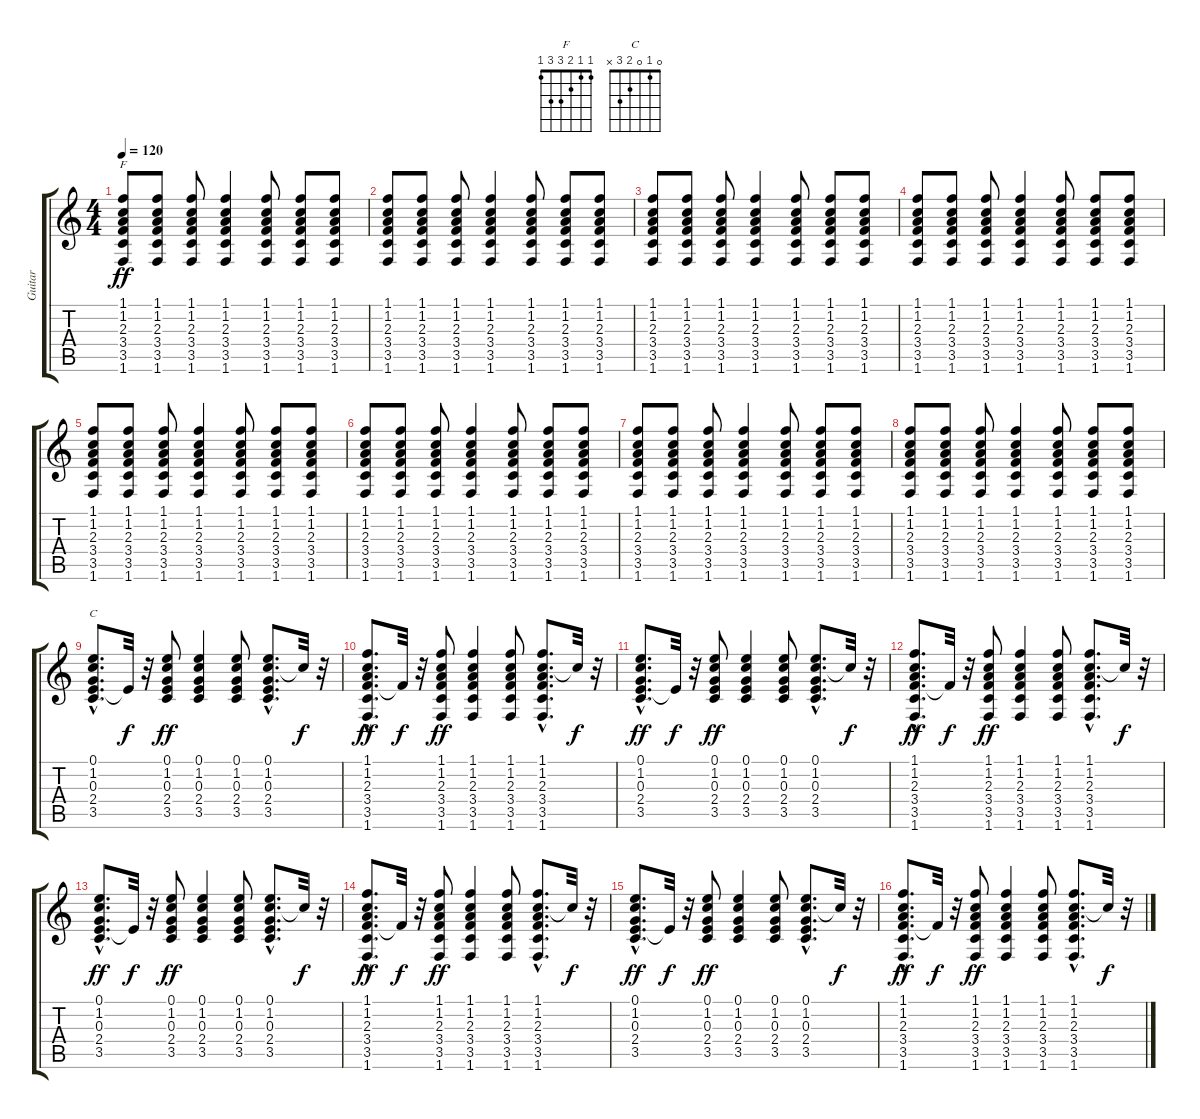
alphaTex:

\track ("Guitar" "Guitar") {instrument acousticguitarsteel}
\staff {score tabs}
\tuning (E4 B3 G3 D3 A2 E2) {hide}
\chord ("F" 1 1 2 3 3 1)
\chord ("C" 0 1 0 2 3 x)
\ts (4 4)
\tempo 120
\clef g2
\ks c
(1.1 1.2 2.3 3.4 3.5 1.6).8{ch "F" dy ff} (1.1 1.2 2.3 3.4 3.5 1.6).8 (1.1 1.2 2.3 3.4 3.5 1.6).8 (1.1 1.2 2.3 3.4 3.5 1.6).4 (1.1 1.2 2.3 3.4 3.5 1.6).8 (1.1 1.2 2.3 3.4 3.5 1.6).8 (1.1 1.2 2.3 3.4 3.5 1.6).8 |
(1.1 1.2 2.3 3.4 3.5 1.6).8 (1.1 1.2 2.3 3.4 3.5 1.6).8 (1.1 1.2 2.3 3.4 3.5 1.6).8 (1.1 1.2 2.3 3.4 3.5 1.6).4 (1.1 1.2 2.3 3.4 3.5 1.6).8 (1.1 1.2 2.3 3.4 3.5 1.6).8 (1.1 1.2 2.3 3.4 3.5 1.6).8 |
(1.1 1.2 2.3 3.4 3.5 1.6).8 (1.1 1.2 2.3 3.4 3.5 1.6).8 (1.1 1.2 2.3 3.4 3.5 1.6).8 (1.1 1.2 2.3 3.4 3.5 1.6).4 (1.1 1.2 2.3 3.4 3.5 1.6).8 (1.1 1.2 2.3 3.4 3.5 1.6).8 (1.1 1.2 2.3 3.4 3.5 1.6).8 |
(1.1 1.2 2.3 3.4 3.5 1.6).8 (1.1 1.2 2.3 3.4 3.5 1.6).8 (1.1 1.2 2.3 3.4 3.5 1.6).8 (1.1 1.2 2.3 3.4 3.5 1.6).4 (1.1 1.2 2.3 3.4 3.5 1.6).8 (1.1 1.2 2.3 3.4 3.5 1.6).8 (1.1 1.2 2.3 3.4 3.5 1.6).8 |
(1.1 1.2 2.3 3.4 3.5 1.6).8 (1.1 1.2 2.3 3.4 3.5 1.6).8 (1.1 1.2 2.3 3.4 3.5 1.6).8 (1.1 1.2 2.3 3.4 3.5 1.6).4 (1.1 1.2 2.3 3.4 3.5 1.6).8 (1.1 1.2 2.3 3.4 3.5 1.6).8 (1.1 1.2 2.3 3.4 3.5 1.6).8 |
(1.1 1.2 2.3 3.4 3.5 1.6).8 (1.1 1.2 2.3 3.4 3.5 1.6).8 (1.1 1.2 2.3 3.4 3.5 1.6).8 (1.1 1.2 2.3 3.4 3.5 1.6).4 (1.1 1.2 2.3 3.4 3.5 1.6).8 (1.1 1.2 2.3 3.4 3.5 1.6).8 (1.1 1.2 2.3 3.4 3.5 1.6).8 |
(1.1 1.2 2.3 3.4 3.5 1.6).8 (1.1 1.2 2.3 3.4 3.5 1.6).8 (1.1 1.2 2.3 3.4 3.5 1.6).8 (1.1 1.2 2.3 3.4 3.5 1.6).4 (1.1 1.2 2.3 3.4 3.5 1.6).8 (1.1 1.2 2.3 3.4 3.5 1.6).8 (1.1 1.2 2.3 3.4 3.5 1.6).8 |
(1.1 1.2 2.3 3.4 3.5 1.6).8 (1.1 1.2 2.3 3.4 3.5 1.6).8 (1.1 1.2 2.3 3.4 3.5 1.6).8 (1.1 1.2 2.3 3.4 3.5 1.6).4 (1.1 1.2 2.3 3.4 3.5 1.6).8 (1.1 1.2 2.3 3.4 3.5 1.6).8 (1.1 1.2 2.3 3.4 3.5 1.6).8 |
(0.1{hac} 1.2{hac} 0.3{hac} 2.4{hac} 3.5{hac}).8{d ch "C"} 2.4{t}.32{dy f} r.32 (0.1 1.2 0.3 2.4 3.5).8{dy ff} (0.1 1.2 0.3 2.4 3.5).4 (0.1 1.2 0.3 2.4 3.5).8 (0.1{hac} 1.2{hac} 0.3{hac} 2.4{hac} 3.5{hac}).8{d} 1.2{t}.32{dy f} r.32 |
(1.1{hac} 1.2{hac} 2.3{hac} 3.4{hac} 3.5{hac} 1.6{hac}).8{d dy ff} 3.4{t}.32{dy f} r.32 (1.1 1.2 2.3 3.4 3.5 1.6).8{dy ff} (1.1 1.2 2.3 3.4 3.5 1.6).4 (1.1 1.2 2.3 3.4 3.5 1.6).8 (1.1{hac} 1.2{hac} 2.3{hac} 3.4{hac} 3.5{hac} 1.6{hac}).8{d} 1.2{t}.32{dy f} r.32 |
(0.1{hac} 1.2{hac} 0.3{hac} 2.4{hac} 3.5{hac}).8{d dy ff} 2.4{t}.32{dy f} r.32 (0.1 1.2 0.3 2.4 3.5).8{dy ff} (0.1 1.2 0.3 2.4 3.5).4 (0.1 1.2 0.3 2.4 3.5).8 (0.1{hac} 1.2{hac} 0.3{hac} 2.4{hac} 3.5{hac}).8{d} 1.2{t}.32{dy f} r.32 |
(1.1{hac} 1.2{hac} 2.3{hac} 3.4{hac} 3.5{hac} 1.6{hac}).8{d dy ff} 3.4{t}.32{dy f} r.32 (1.1 1.2 2.3 3.4 3.5 1.6).8{dy ff} (1.1 1.2 2.3 3.4 3.5 1.6).4 (1.1 1.2 2.3 3.4 3.5 1.6).8 (1.1{hac} 1.2{hac} 2.3{hac} 3.4{hac} 3.5{hac} 1.6{hac}).8{d} 1.2{t}.32{dy f} r.32 |
(0.1{hac} 1.2{hac} 0.3{hac} 2.4{hac} 3.5{hac}).8{d dy ff} 2.4{t}.32{dy f} r.32 (0.1 1.2 0.3 2.4 3.5).8{dy ff} (0.1 1.2 0.3 2.4 3.5).4 (0.1 1.2 0.3 2.4 3.5).8 (0.1{hac} 1.2{hac} 0.3{hac} 2.4{hac} 3.5{hac}).8{d} 1.2{t}.32{dy f} r.32 |
(1.1{hac} 1.2{hac} 2.3{hac} 3.4{hac} 3.5{hac} 1.6{hac}).8{d dy ff} 3.4{t}.32{dy f} r.32 (1.1 1.2 2.3 3.4 3.5 1.6).8{dy ff} (1.1 1.2 2.3 3.4 3.5 1.6).4 (1.1 1.2 2.3 3.4 3.5 1.6).8 (1.1{hac} 1.2{hac} 2.3{hac} 3.4{hac} 3.5{hac} 1.6{hac}).8{d} 1.2{t}.32{dy f} r.32 |
(0.1{hac} 1.2{hac} 0.3{hac} 2.4{hac} 3.5{hac}).8{d dy ff} 2.4{t}.32{dy f} r.32 (0.1 1.2 0.3 2.4 3.5).8{dy ff} (0.1 1.2 0.3 2.4 3.5).4 (0.1 1.2 0.3 2.4 3.5).8 (0.1{hac} 1.2{hac} 0.3{hac} 2.4{hac} 3.5{hac}).8{d} 1.2{t}.32{dy f} r.32 |
(1.1{hac} 1.2{hac} 2.3{hac} 3.4{hac} 3.5{hac} 1.6{hac}).8{d dy ff} 3.4{t}.32{dy f} r.32 (1.1 1.2 2.3 3.4 3.5 1.6).8{dy ff} (1.1 1.2 2.3 3.4 3.5 1.6).4 (1.1 1.2 2.3 3.4 3.5 1.6).8 (1.1{hac} 1.2{hac} 2.3{hac} 3.4{hac} 3.5{hac} 1.6{hac}).8{d} 1.2{t}.32{dy f} r.32
